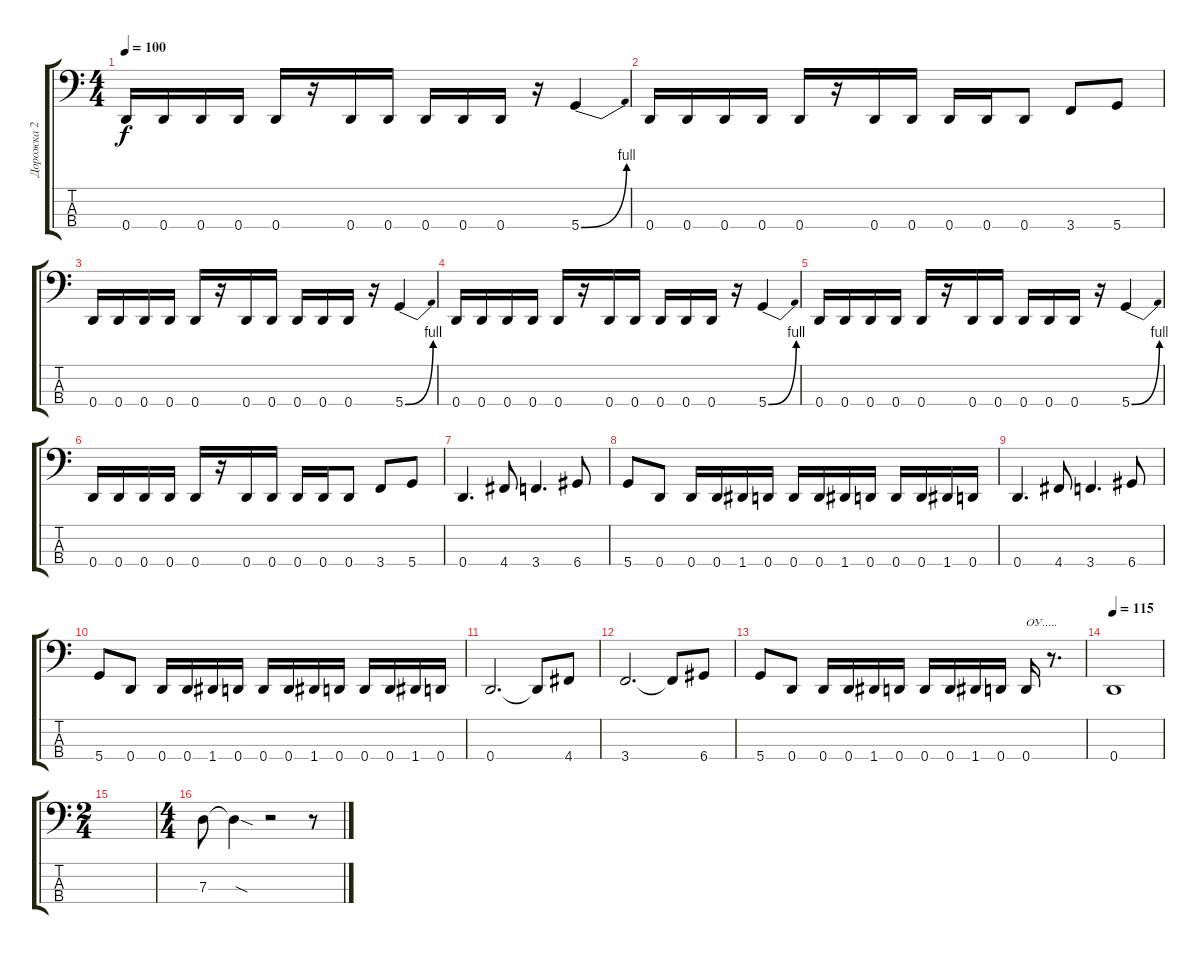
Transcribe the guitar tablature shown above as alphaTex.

\track ("Дорожка 2" "Дорожка 2") {instrument electricbassfinger}
\staff {score tabs}
\tuning (F2 C2 G1 D1) {hide}
\ts (4 4)
\tempo 100
\clef f4
\ks c
0.4.16{dy f} 0.4.16 0.4.16 0.4.16 0.4.16 r.16 0.4.16 0.4.16 0.4.16 0.4.16 0.4.16 r.16 5.4{be (bend 0 0 60 4)}.4 |
0.4.16 0.4.16 0.4.16 0.4.16 0.4.16 r.16 0.4.16 0.4.16 0.4.16 0.4.16 0.4.8 3.4.8 5.4.8 |
0.4.16 0.4.16 0.4.16 0.4.16 0.4.16 r.16 0.4.16 0.4.16 0.4.16 0.4.16 0.4.16 r.16 5.4{be (bend 0 0 60 4)}.4 |
0.4.16 0.4.16 0.4.16 0.4.16 0.4.16 r.16 0.4.16 0.4.16 0.4.16 0.4.16 0.4.16 r.16 5.4{be (bend 0 0 60 4)}.4 |
0.4.16 0.4.16 0.4.16 0.4.16 0.4.16 r.16 0.4.16 0.4.16 0.4.16 0.4.16 0.4.16 r.16 5.4{be (bend 0 0 60 4)}.4 |
0.4.16 0.4.16 0.4.16 0.4.16 0.4.16 r.16 0.4.16 0.4.16 0.4.16 0.4.16 0.4.8 3.4.8 5.4.8 |
0.4.4{d} 4.4.8 3.4.4{d} 6.4.8 |
5.4.8 0.4.8 0.4.16 0.4.16 1.4.16 0.4.16 0.4.16 0.4.16 1.4.16 0.4.16 0.4.16 0.4.16 1.4.16 0.4.16 |
0.4.4{d} 4.4.8 3.4.4{d} 6.4.8 |
5.4.8 0.4.8 0.4.16 0.4.16 1.4.16 0.4.16 0.4.16 0.4.16 1.4.16 0.4.16 0.4.16 0.4.16 1.4.16 0.4.16 |
0.4.2{d} 0.4{t}.8 4.4.8 |
3.4.2{d} 3.4{t}.8 6.4.8 |
5.4.8 0.4.8 0.4.16 0.4.16 1.4.16 0.4.16 0.4.16 0.4.16 1.4.16 0.4.16 0.4.16{txt "ОУ....."} r.8{d} |
\tempo 115
0.4.1 |
\ts (2 4)
|
\ts (4 4)
7.3.8 7.3{sod t}.4 r.2 r.8
